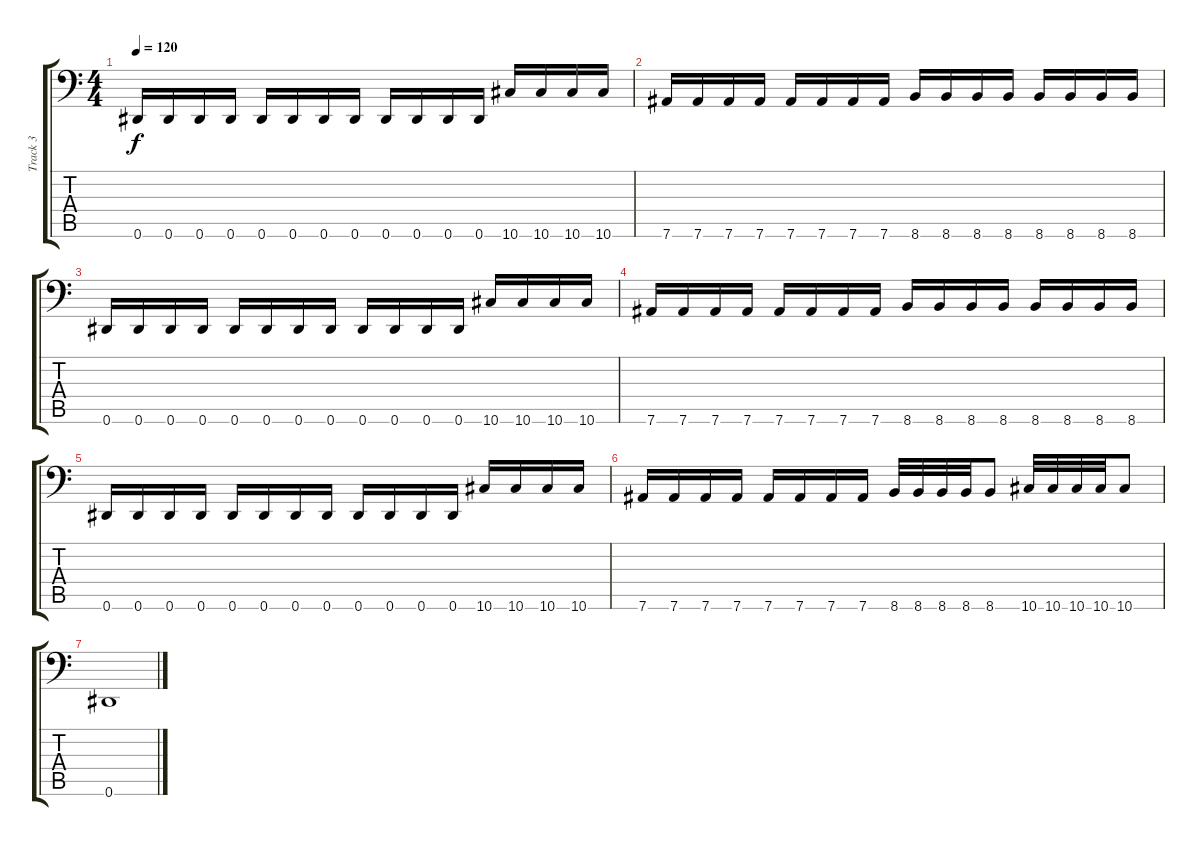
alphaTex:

\track ("Track 3" "Track 3") {instrument electricbasspick}
\staff {score tabs}
\tuning (Eb3 Bb2 Gb2 Db2 Ab1 Eb1) {hide}
\ts (4 4)
\tempo 120
\clef f4
\ks c
0.6.16{dy f} 0.6.16 0.6.16 0.6.16 0.6.16 0.6.16 0.6.16 0.6.16 0.6.16 0.6.16 0.6.16 0.6.16 10.6.16 10.6.16 10.6.16 10.6.16 |
7.6.16 7.6.16 7.6.16 7.6.16 7.6.16 7.6.16 7.6.16 7.6.16 8.6.16 8.6.16 8.6.16 8.6.16 8.6.16 8.6.16 8.6.16 8.6.16 |
0.6.16 0.6.16 0.6.16 0.6.16 0.6.16 0.6.16 0.6.16 0.6.16 0.6.16 0.6.16 0.6.16 0.6.16 10.6.16 10.6.16 10.6.16 10.6.16 |
7.6.16 7.6.16 7.6.16 7.6.16 7.6.16 7.6.16 7.6.16 7.6.16 8.6.16 8.6.16 8.6.16 8.6.16 8.6.16 8.6.16 8.6.16 8.6.16 |
0.6.16 0.6.16 0.6.16 0.6.16 0.6.16 0.6.16 0.6.16 0.6.16 0.6.16 0.6.16 0.6.16 0.6.16 10.6.16 10.6.16 10.6.16 10.6.16 |
7.6.16 7.6.16 7.6.16 7.6.16 7.6.16 7.6.16 7.6.16 7.6.16 8.6.32 8.6.32 8.6.32 8.6.32 8.6.8 10.6.32 10.6.32 10.6.32 10.6.32 10.6.8 |
0.6.1
